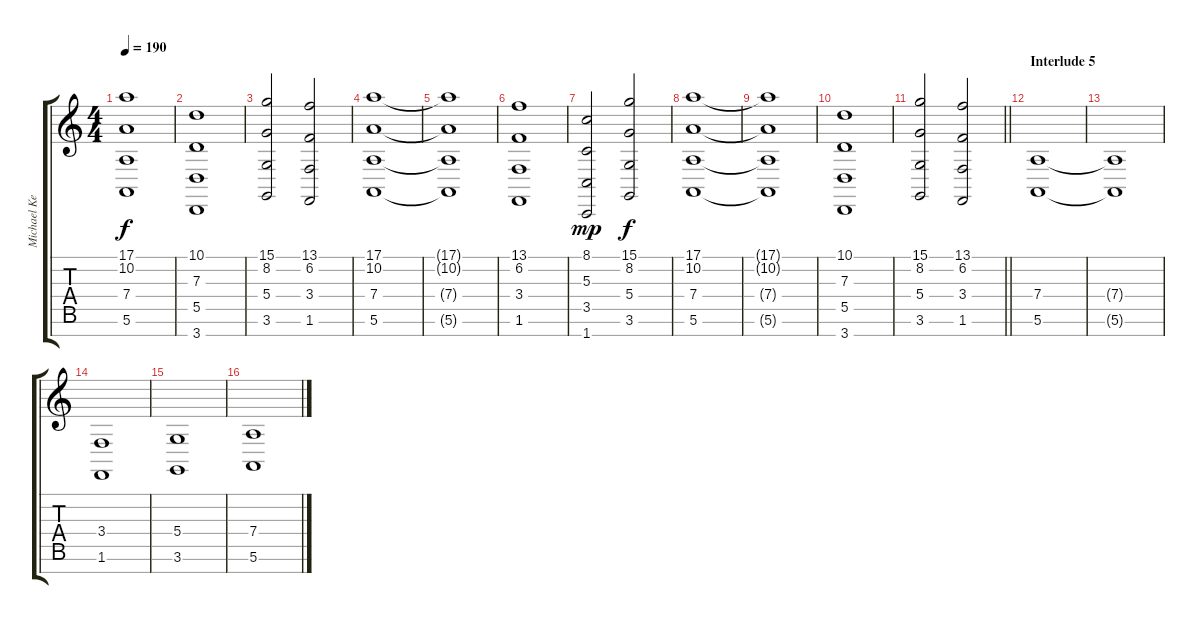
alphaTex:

\track ("Michael Kenny" "Michael Ke") {instrument stringensemble1}
\staff {score tabs}
\tuning (E4 B3 G3 D3 A2 E2 B1) {hide}
\ts (4 4)
\tempo 190
\clef g2
\ks c
(17.1{t} 10.2{t} 7.4{t} 5.6{t}).1{dy f} |
(10.1 7.3 5.5 3.7).1 |
(15.1 8.2 5.4 3.6).2 (13.1 6.2 3.4 1.6).2 |
(17.1 10.2 7.4 5.6).1 |
(17.1{t} 10.2{t} 7.4{t} 5.6{t}).1 |
(13.1 6.2 3.4 1.6).1 |
(8.1 5.3 3.5 1.7).2{dy mp} (15.1 8.2 5.4 3.6).2{dy f} |
(17.1 10.2 7.4 5.6).1 |
(17.1{t} 10.2{t} 7.4{t} 5.6{t}).1 |
(10.1 7.3 5.5 3.7).1 |
\barLineRight lightlight
(15.1 8.2 5.4 3.6).2 (13.1 6.2 3.4 1.6).2 |
\section ("" "Interlude 5")
(7.4 5.6).1 |
(7.4{t} 5.6{t}).1 |
(3.4 1.6).1 |
(5.4 3.6).1 |
(7.4 5.6).1
